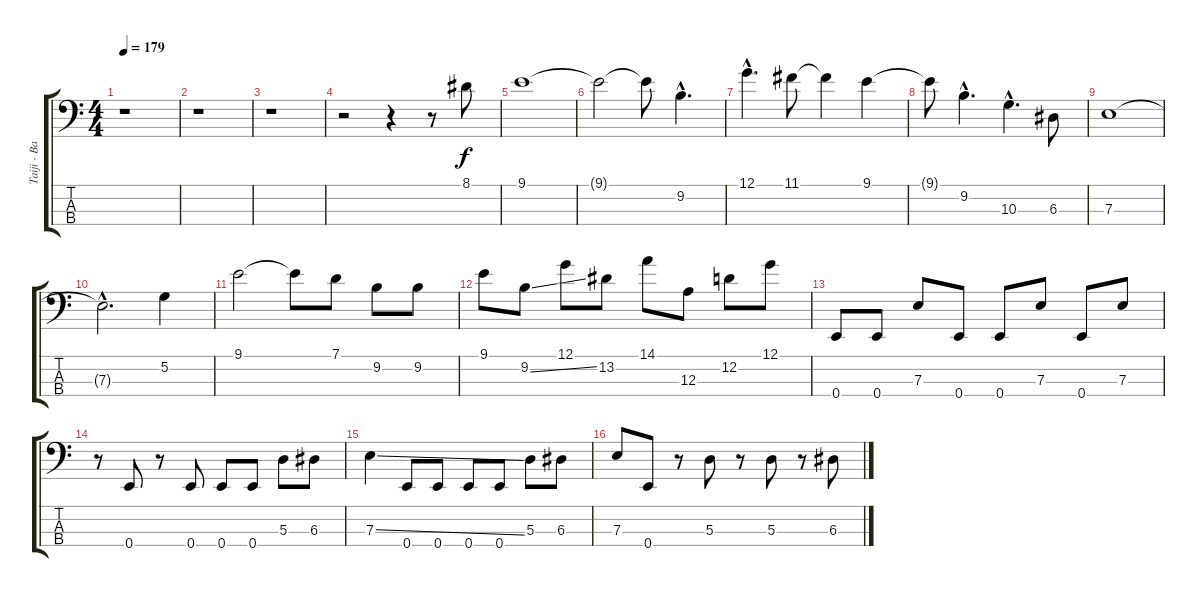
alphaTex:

\track ("Taiji - Bass" "Taiji - Ba") {instrument electricbasspick}
\staff {score tabs}
\tuning (G2 D2 A1 E1) {hide}
\ts (4 4)
\tempo 179
\clef f4
\ks c
r.1{dy f instrument electricbasspick} |
r.1 |
r.1 |
r.2 r.4 r.8 8.1.8 |
9.1.1 |
9.1{t}.2 9.1{t}.8 9.2{hac}.4{d} |
12.1{hac}.4{d} 11.1.8 11.1{t}.4 9.1.4 |
9.1{t}.8 9.2{hac}.4{d} 10.3{hac}.4{d} 6.3.8 |
7.3.1 |
7.3{hac t}.2{d} 5.2.4 |
9.1.2 9.1{t}.8 7.1.8 9.2.8 9.2.8 |
9.1.8 9.2{ss}.8 12.1.8 13.2.8 14.1.8 12.3.8 12.2.8 12.1.8 |
0.4.8 0.4.8 7.3.8 0.4.8 0.4.8 7.3.8 0.4.8 7.3.8 |
r.8 0.4.8 r.8 0.4.8 0.4.8 0.4.8 5.3.8 6.3.8 |
7.3{ss}.4 0.4.8 0.4.8 0.4.8 0.4.8 5.3.8 6.3.8 |
7.3.8 0.4.8 r.8 5.3.8 r.8 5.3.8 r.8 6.3.8
